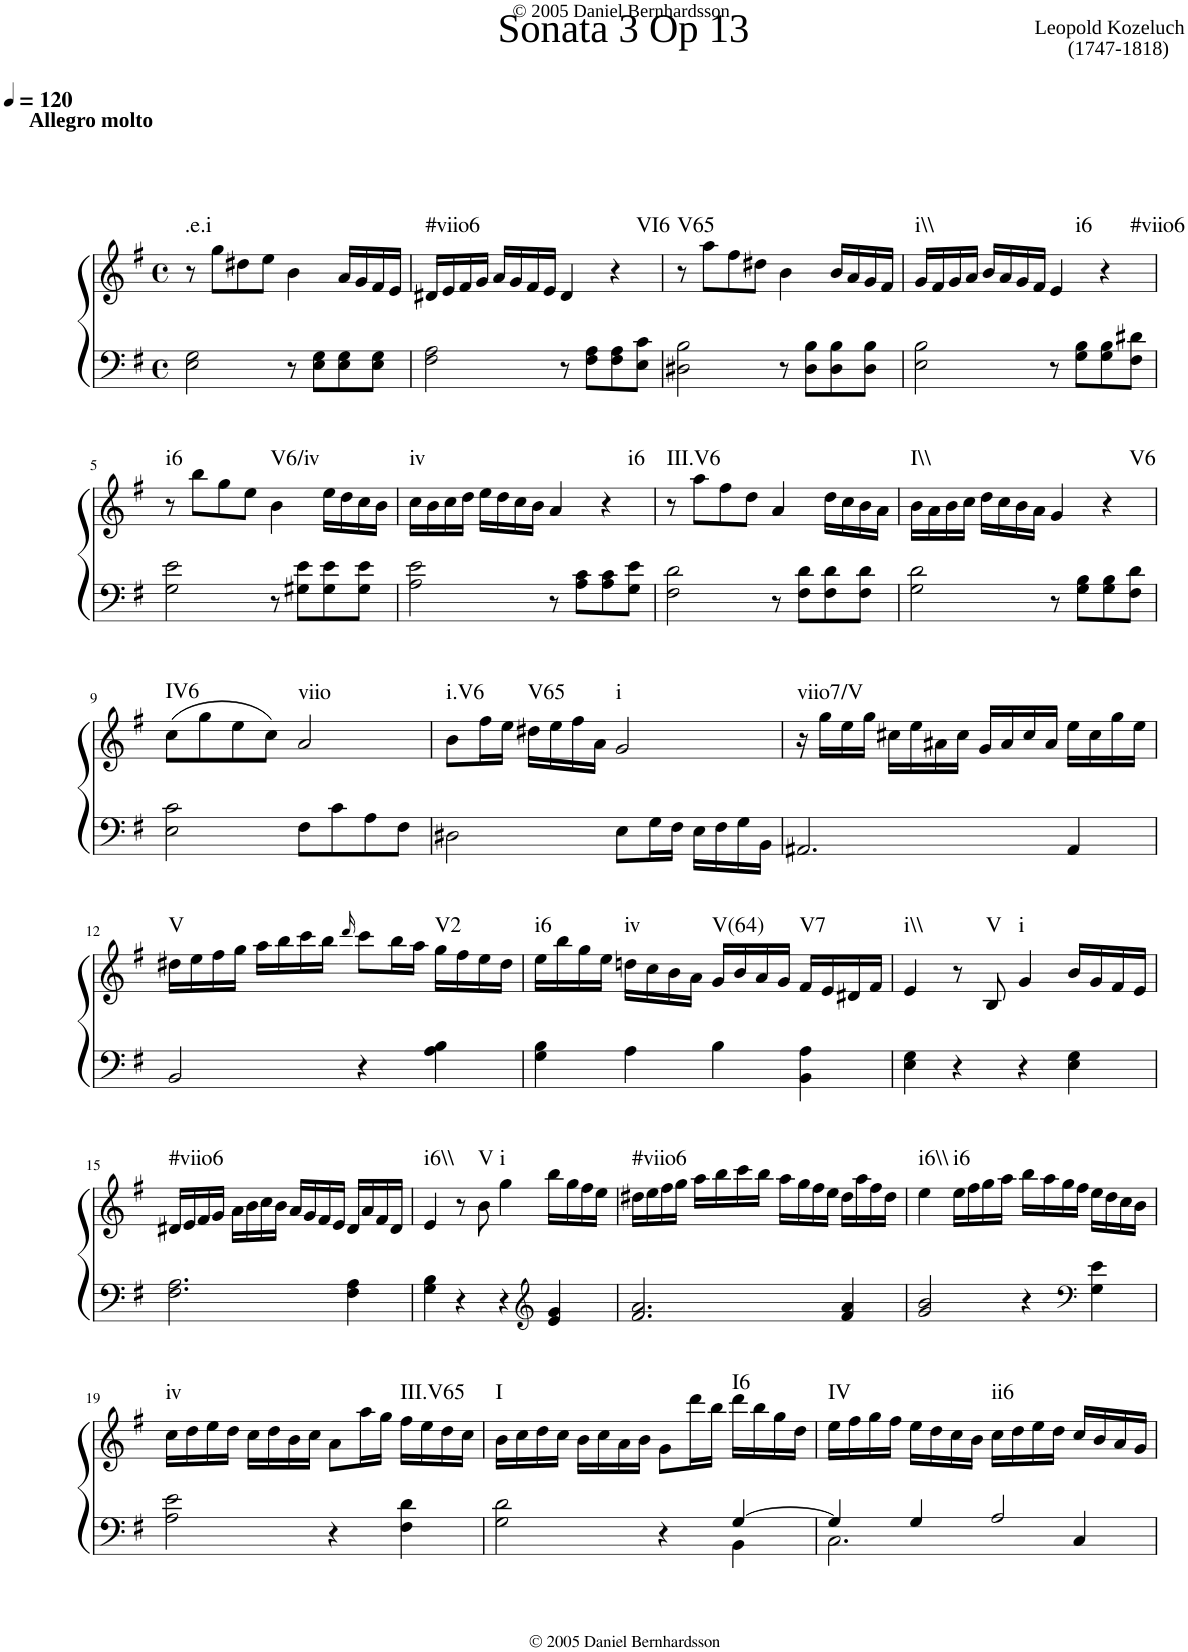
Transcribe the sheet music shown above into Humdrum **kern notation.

**kern	**kern	**harte
*part1	*part1	*part1
*staff2	*staff1	*
*I"Piano	*	*
*I'Pno.	*	*
*clefF4	*clefG2	*
*k[f#]	*k[f#]	*
*G:	*G:	*
*M4/4	*M4/4	*
*met(c)	*met(c)	*
*MM120	*MM120	*
=1	=1	=1
!	!LO:TX:a:B:t=Allegro molto	!LO:H:kt=.e.i
2E\ 2G\	8r	N
.	8gg\L	.
.	8dd#X\	.
.	8ee\J	.
8r	4b\	.
8E\ 8G\L	.	.
8E\ 8G\	16a/LL	.
.	16g/	.
8E\ 8G\J	16f#/	.
.	16e/JJ	.
=2	=2	=2
!	!	!LO:H:kt=#viio6
2F#\ 2A\	16d#X/LL	N
.	16e/	.
.	16f#/	.
.	16g/JJ	.
.	16a/LL	.
.	16g/	.
.	16f#/	.
.	16e/JJ	.
8r	4d#/	.
8F#\ 8A\L	.	.
!	!	!LO:H:kt=VI6
8F#\ 8A\	4r	N
8E\ 8c\J	.	.
=3	=3	=3
!	!	!LO:H:kt=V65
2D#X\ 2B\	8r	N
.	8aa\L	.
.	8ff#\	.
.	8dd#X\J	.
8r	4b\	.
8D#\ 8B\L	.	.
8D#\ 8B\	16b/LL	.
.	16a/	.
8D#\ 8B\J	16g/	.
.	16f#/JJ	.
=4	=4	=4
!	!	!LO:H:kt=i\\
2E\ 2B\	16g/LL	N
.	16f#/	.
.	16g/	.
.	16a/JJ	.
.	16b/LL	.
.	16a/	.
.	16g/	.
.	16f#/JJ	.
!	!	!LO:H:kt=i6
8r	4e/	N
8G\ 8B\L	.	.
!	!	!LO:H:kt=#viio6
8G\ 8B\	4r	N
8F#\ 8d#X\J	.	.
!!LO:LB:g=z
=5	=5	=5
!	!	!LO:H:kt=i6
2G\ 2e\	8r	N
.	8bb\L	.
.	8gg\	.
.	8ee\J	.
!	!	!LO:H:kt=V6/iv
8r	4b\	N
8G#X\ 8e\L	.	.
8G#\ 8e\	16ee\LL	.
.	16dd\	.
8G#\ 8e\J	16cc\	.
.	16b\JJ	.
=6	=6	=6
!	!	!LO:H:kt=iv
2A\ 2e\	16cc\LL	N
.	16b\	.
.	16cc\	.
.	16dd\JJ	.
.	16ee\LL	.
.	16dd\	.
.	16cc\	.
.	16b\JJ	.
8r	4a/	.
8A\ 8c\L	.	.
!	!	!LO:H:kt=i6
8A\ 8c\	4r	N
8G\ 8e\J	.	.
=7	=7	=7
!	!	!LO:H:kt=III.V6
2F#\ 2d\	8r	N
.	8aa\L	.
.	8ff#\	.
.	8dd\J	.
8r	4a/	.
8F#\ 8d\L	.	.
8F#\ 8d\	16dd\LL	.
.	16cc\	.
8F#\ 8d\J	16b\	.
.	16a\JJ	.
=8	=8	=8
!	!	!LO:H:kt=I\\
2G\ 2d\	16b\LL	N
.	16a\	.
.	16b\	.
.	16cc\JJ	.
.	16dd\LL	.
.	16cc\	.
.	16b\	.
.	16a\JJ	.
8r	4g/	.
8G\ 8B\L	.	.
!	!	!LO:H:kt=V6
8G\ 8B\	4r	N
8F#\ 8d\J	.	.
!!LO:LB:g=z
=9	=9	=9
!	!	!LO:H:kt=IV6
2E\ 2c\	(8cc\L	N
.	8gg\	.
.	8ee\	.
.	8cc\J)	.
!	!	!LO:H:kt=viio
8F#\L	2a/	N
8c\	.	.
8A\	.	.
8F#\J	.	.
=10	=10	=10
!	!	!LO:H:kt=i.V6
2D#X\	8b\L	N
.	16ff#\L	.
.	16ee\JJ	.
!	!	!LO:H:kt=V65
.	16dd#X\LL	N
.	16ee\	.
.	16ff#\	.
.	16a\JJ	.
!	!	!LO:H:kt=i
8E\L	2g/	N
16G\L	.	.
16F#\JJ	.	.
16E\LL	.	.
16F#\	.	.
16G\	.	.
16BB\JJ	.	.
=11	=11	=11
!	!	!LO:H:kt=viio7/V
2.AA#X/	16r	N
.	16gg\LL	.
.	16ee\	.
.	16gg\JJ	.
.	16cc#X\LL	.
.	16ee\	.
.	16a#X\	.
.	16cc#\JJ	.
.	16g/LL	.
.	16a#/	.
.	16cc#/	.
.	16a#/JJ	.
4AA#/	16ee\LL	.
.	16cc#\	.
.	16gg\	.
.	16ee\JJ	.
!!LO:LB:g=z
=12	=12	=12
!	!	!LO:H:kt=V
2BB/	16dd#X\LL	N
.	16ee\	.
.	16ff#\	.
.	16gg\JJ	.
.	16aa\LL	.
.	16bb\	.
.	16ccc\	.
.	16bb\JJ	.
.	16qddd/	.
4r	8ccc\L	.
.	16bb\L	.
.	16aa\JJ	.
!	!	!LO:H:kt=V2
4A\ 4B\	16gg\LL	N
.	16ff#\	.
.	16ee\	.
.	16dd#\JJ	.
=13	=13	=13
!	!	!LO:H:kt=i6
4G\ 4B\	16ee\LL	N
.	16bb\	.
.	16gg\	.
.	16ee\JJ	.
!	!	!LO:H:kt=iv
4A\	16ddn\LL	N
.	16cc\	.
.	16b\	.
.	16a\JJ	.
!	!	!LO:H:kt=V(64)
4B\	16g/LL	N
.	16b/	.
.	16a/	.
.	16g/JJ	.
!	!	!LO:H:kt=V7
4BB\ 4A\	16f#/LL	N
.	16e/	.
.	16d#X/	.
.	16f#/JJ	.
=14	=14	=14
!	!	!LO:H:kt=i\\
4E\ 4G\	4e/	N
4r	8r	.
!	!	!LO:H:kt=V
.	8B/	N
!	!	!LO:H:kt=i
4r	4g/	N
4E\ 4G\	16b/LL	.
.	16g/	.
.	16f#/	.
.	16e/JJ	.
!!LO:LB:g=z
=15	=15	=15
!	!	!LO:H:kt=#viio6
2.F#\ 2.A\	16d#X/LL	N
.	16e/	.
.	16f#/	.
.	16g/JJ	.
.	16a\LL	.
.	16b\	.
.	16cc\	.
.	16b\JJ	.
.	16a/LL	.
.	16g/	.
.	16f#/	.
.	16e/JJ	.
4F#\ 4A\	16d#/LL	.
.	16a/	.
.	16f#/	.
.	16d#/JJ	.
=16	=16	=16
!	!	!LO:H:kt=i6\\
4G\ 4B\	4e/	N
4r	8r	.
!	!	!LO:H:kt=V
.	8b\	N
!	!	!LO:H:kt=i
4r	4gg\	N
*clefG2	*	*
4e/ 4g/	16bb\LL	.
.	16gg\	.
.	16ff#\	.
.	16ee\JJ	.
=17	=17	=17
!	!	!LO:H:kt=#viio6
2.f#/ 2.a/	16dd#X\LL	N
.	16ee\	.
.	16ff#\	.
.	16gg\JJ	.
.	16aa\LL	.
.	16bb\	.
.	16ccc\	.
.	16bb\JJ	.
.	16aa\LL	.
.	16gg\	.
.	16ff#\	.
.	16ee\JJ	.
4f#/ 4a/	16dd#\LL	.
.	16aa\	.
.	16ff#\	.
.	16dd#\JJ	.
=18	=18	=18
!	!	!LO:H:kt=i6\\
2g/ 2b/	4ee\	N
!	!	!LO:H:kt=i6
.	16ee\LL	N
.	16ff#\	.
.	16gg\	.
.	16aa\JJ	.
4r	16bb\LL	.
.	16aa\	.
.	16gg\	.
.	16ff#\JJ	.
*clefF4	*	*
4G\ 4e\	16ee\LL	.
.	16dd\	.
.	16cc\	.
.	16b\JJ	.
!!LO:LB:g=z
=19	=19	=19
!	!	!LO:H:kt=iv
2A\ 2e\	16cc\LL	N
.	16dd\	.
.	16ee\	.
.	16dd\JJ	.
.	16cc\LL	.
.	16dd\	.
.	16b\	.
.	16cc\JJ	.
4r	8a\L	.
.	16aa\L	.
.	16gg\JJ	.
!	!	!LO:H:kt=III.V65
4F#\ 4d\	16ff#\LL	N
.	16ee\	.
.	16dd\	.
.	16cc\JJ	.
=20	=20	=20
*^	*	*
!	!	!	!LO:H:kt=I
2G\ 2d\	2ryy	16b\LL	N
.	.	16cc\	.
.	.	16dd\	.
.	.	16cc\JJ	.
.	.	16b\LL	.
.	.	16cc\	.
.	.	16a\	.
.	.	16b\JJ	.
4r	4ryy	8g\L	.
.	.	16ddd\L	.
.	.	16bb\JJ	.
!	!	!	!LO:H:kt=I6
[>4G/	4BB\	16ddd\LL	N
.	.	16bb\	.
.	.	16gg\	.
.	.	16dd\JJ	.
=21	=21	=21	=21
!	!	!	!LO:H:kt=IV
4G/]	2.C\	16ee\LL	N
.	.	16ff#\	.
.	.	16gg\	.
.	.	16ff#\JJ	.
4G/	.	16ee\LL	.
.	.	16dd\	.
.	.	16cc\	.
.	.	16b\JJ	.
!	!	!	!LO:H:kt=ii6
2A/	.	16cc\LL	N
.	.	16dd\	.
.	.	16ee\	.
.	.	16dd\JJ	.
.	4C/	16cc/LL	.
.	.	16b/	.
.	.	16a/	.
.	.	16g/JJ	.
*v	*v	*	*
=	=	=
*-	*-	*-
